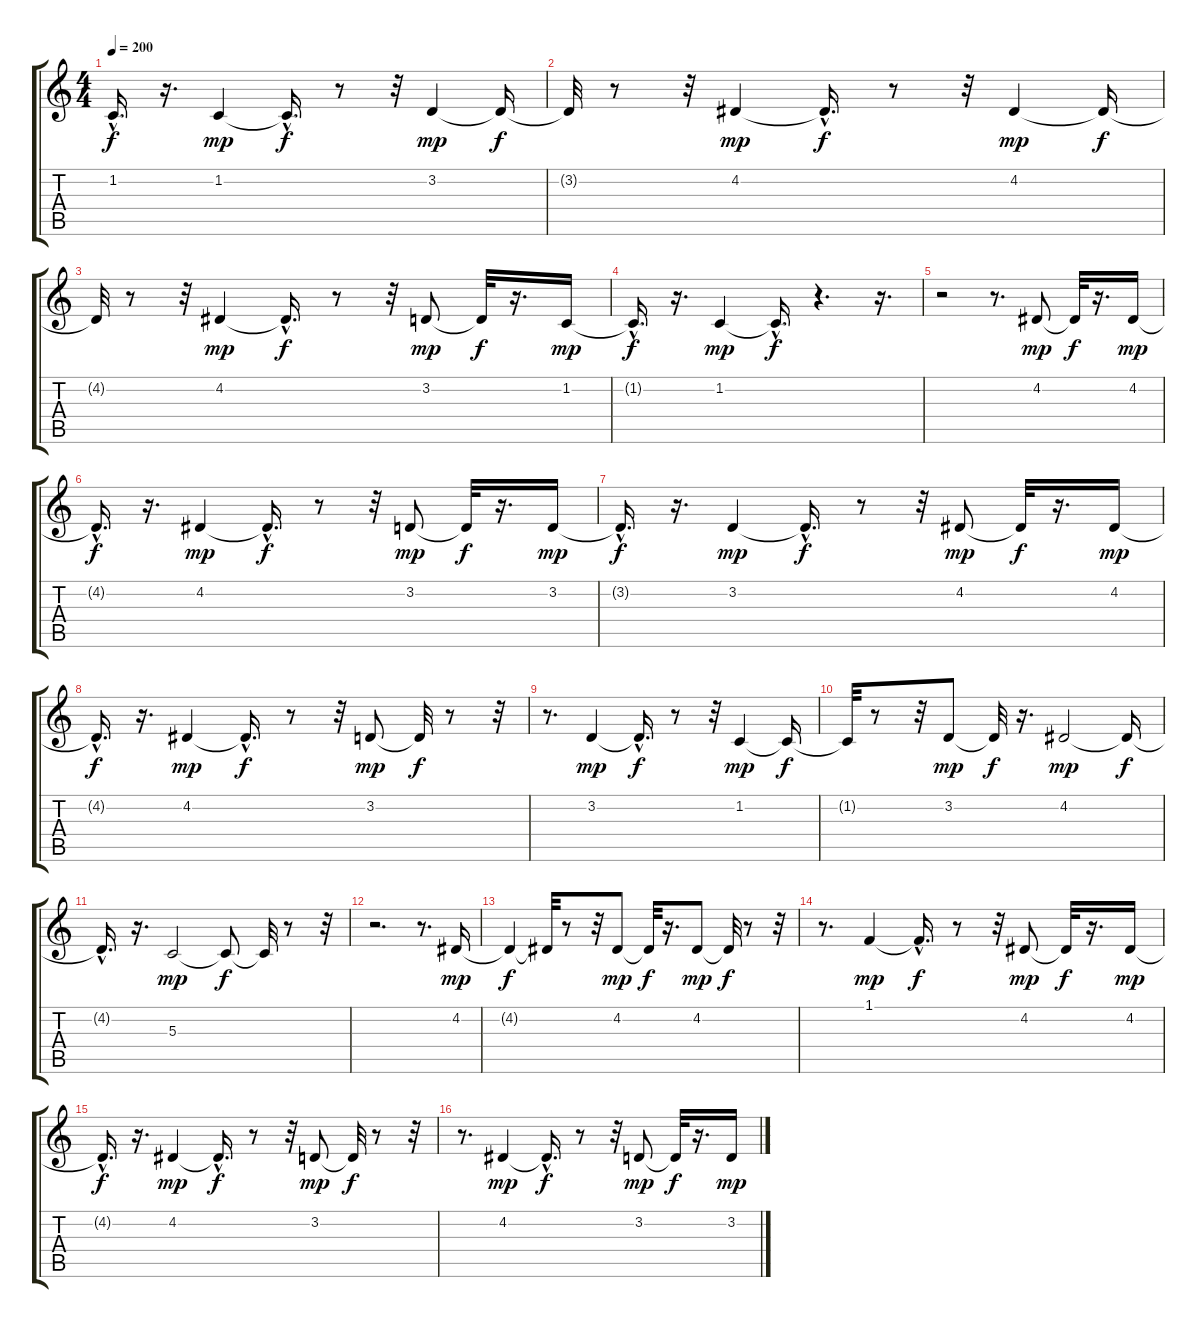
\track "" {instrument clarinet}
\staff {score tabs}
\tuning (E4 B3 G3 D3 A2 E2) {hide}
\ts (4 4)
\tempo 200
\clef g2
\ks c
1.2{hac t}.16{d dy f} r.16{d} 1.2.4{dy mp} 1.2{hac t}.16{d dy f} r.8 r.32 3.2.4{dy mp} 3.2{t}.16{dy f} |
3.2{t}.32 r.8 r.32 4.2.4{dy mp} 4.2{hac t}.16{d dy f} r.8 r.32 4.2.4{dy mp} 4.2{t}.16{dy f} |
4.2{t}.32 r.8 r.32 4.2.4{dy mp} 4.2{hac t}.16{d dy f} r.8 r.32 3.2.8{dy mp} 3.2{t}.32{dy f} r.16{d} 1.2.16{dy mp} |
1.2{hac t}.16{d dy f} r.16{d} 1.2.4{dy mp} 1.2{hac t}.16{d dy f} r.4{d} r.16{d} |
r.2 r.8{d} 4.2.8{dy mp} 4.2{t}.32{dy f} r.16{d} 4.2.16{dy mp} |
4.2{hac t}.16{d dy f} r.16{d} 4.2.4{dy mp} 4.2{hac t}.16{d dy f} r.8 r.32 3.2.8{dy mp} 3.2{t}.32{dy f} r.16{d} 3.2.16{dy mp} |
3.2{hac t}.16{d dy f} r.16{d} 3.2.4{dy mp} 3.2{hac t}.16{d dy f} r.8 r.32 4.2.8{dy mp} 4.2{t}.32{dy f} r.16{d} 4.2.16{dy mp} |
4.2{hac t}.16{d dy f} r.16{d} 4.2.4{dy mp} 4.2{hac t}.16{d dy f} r.8 r.32 3.2.8{dy mp} 3.2{t}.32{dy f} r.8 r.32 |
r.8{d} 3.2.4{dy mp} 3.2{hac t}.16{d dy f} r.8 r.32 1.2.4{dy mp} 1.2{t}.16{dy f} |
1.2{t}.32 r.8 r.32 3.2.8{dy mp} 3.2{t}.32{dy f} r.16{d} 4.2.2{dy mp} 4.2{t}.16{dy f} |
4.2{hac t}.16{d} r.16{d} 5.3.2{dy mp} 5.3{t}.8{dy f} 5.3{t}.32 r.8 r.32 |
r.2{d} r.8{d} 4.2.16{dy mp} |
4.2{t}.4{dy f} 4.2{t}.32 r.8 r.32 4.2.8{dy mp} 4.2{t}.32{dy f} r.16{d} 4.2.8{dy mp} 4.2{t}.32{dy f} r.8 r.32 |
r.8{d} 1.1.4{dy mp} 1.1{hac t}.16{d dy f} r.8 r.32 4.2.8{dy mp} 4.2{t}.32{dy f} r.16{d} 4.2.16{dy mp} |
4.2{hac t}.16{d dy f} r.16{d} 4.2.4{dy mp} 4.2{hac t}.16{d dy f} r.8 r.32 3.2.8{dy mp} 3.2{t}.32{dy f} r.8 r.32 |
r.8{d} 4.2.4{dy mp} 4.2{hac t}.16{d dy f} r.8 r.32 3.2.8{dy mp} 3.2{t}.32{dy f} r.16{d} 3.2.16{dy mp}
